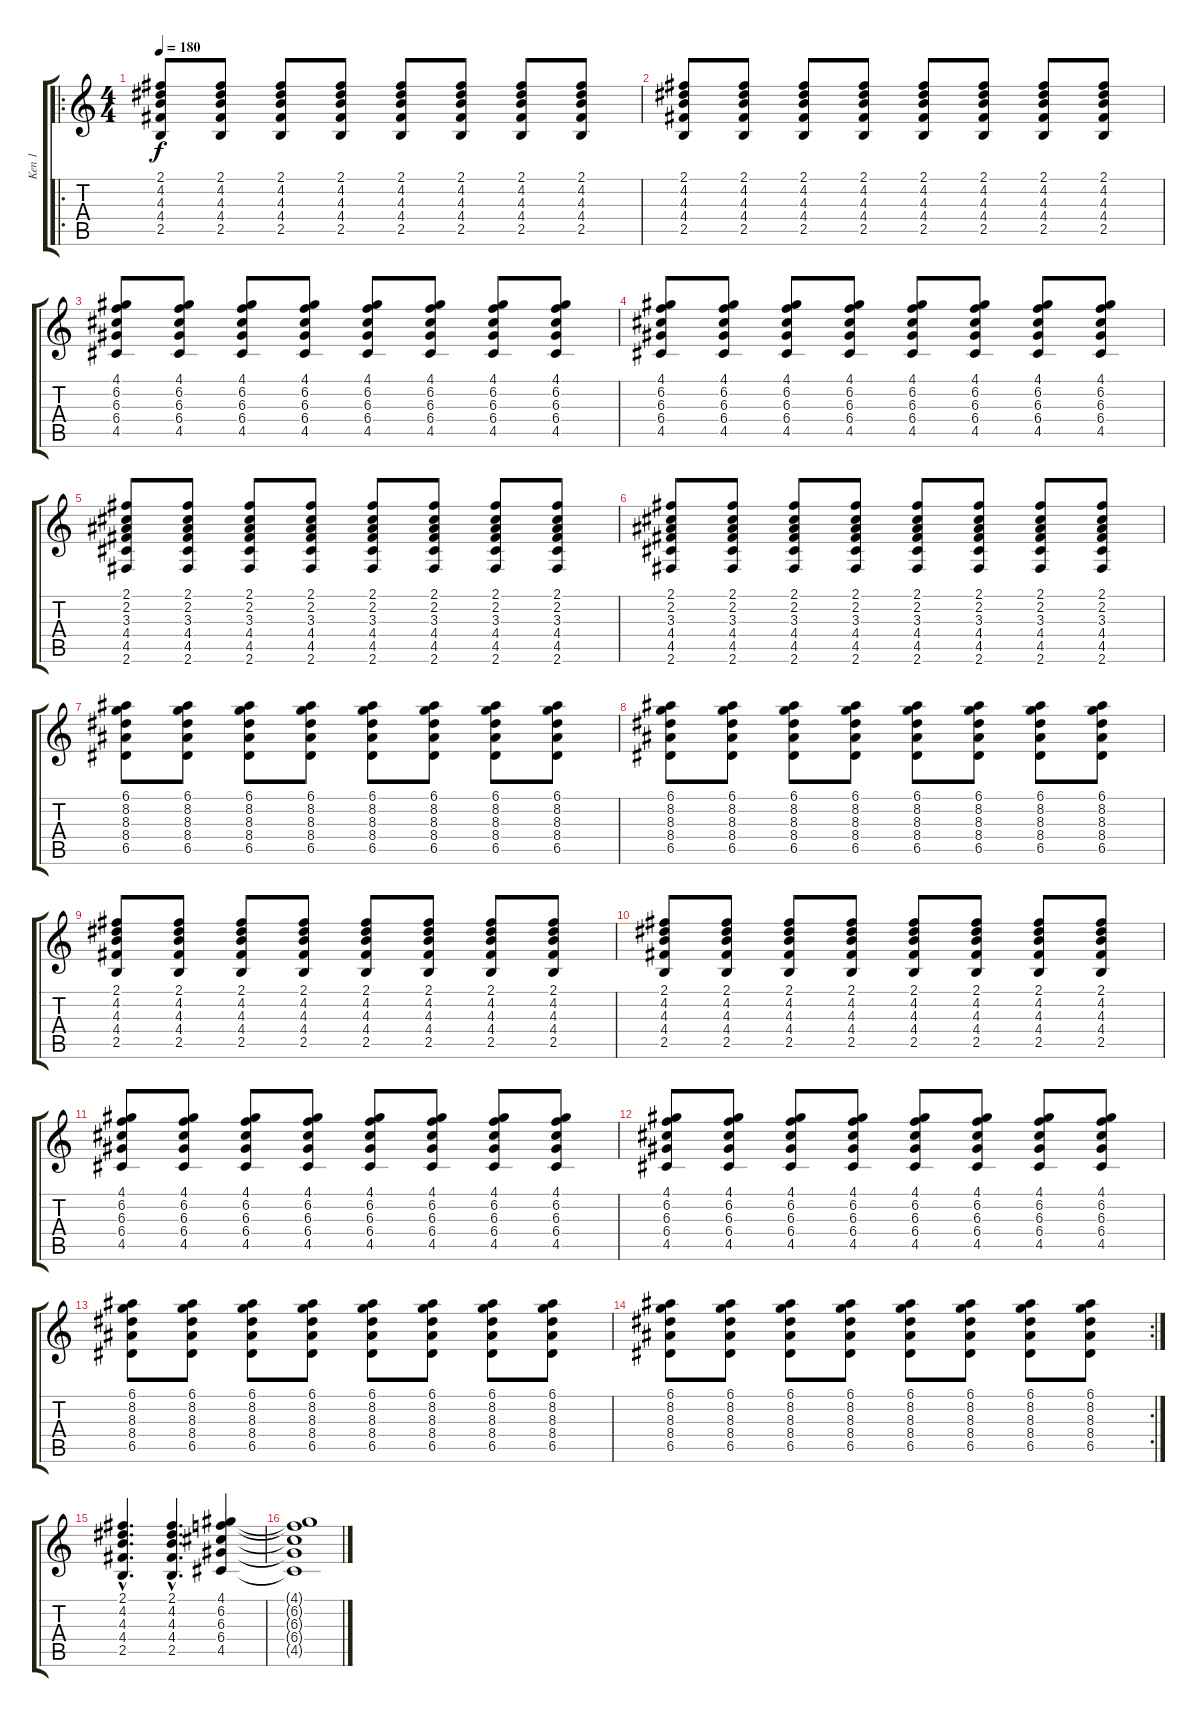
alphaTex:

\track ("Ken 1" "Ken 1") {instrument distortionguitar}
\staff {score tabs}
\tuning (E4 B3 G3 D3 A2 E2) {hide}
\ro
\ts (4 4)
\tempo 180
\clef g2
\ks c
(2.1 4.2 4.3 4.4 2.5).8{dy f} (2.1 4.2 4.3 4.4 2.5).8 (2.1 4.2 4.3 4.4 2.5).8 (2.1 4.2 4.3 4.4 2.5).8 (2.1 4.2 4.3 4.4 2.5).8 (2.1 4.2 4.3 4.4 2.5).8 (2.1 4.2 4.3 4.4 2.5).8 (2.1 4.2 4.3 4.4 2.5).8 |
(2.1 4.2 4.3 4.4 2.5).8 (2.1 4.2 4.3 4.4 2.5).8 (2.1 4.2 4.3 4.4 2.5).8 (2.1 4.2 4.3 4.4 2.5).8 (2.1 4.2 4.3 4.4 2.5).8 (2.1 4.2 4.3 4.4 2.5).8 (2.1 4.2 4.3 4.4 2.5).8 (2.1 4.2 4.3 4.4 2.5).8 |
(4.1 6.2 6.3 6.4 4.5).8 (4.1 6.2 6.3 6.4 4.5).8 (4.1 6.2 6.3 6.4 4.5).8 (4.1 6.2 6.3 6.4 4.5).8 (4.1 6.2 6.3 6.4 4.5).8 (4.1 6.2 6.3 6.4 4.5).8 (4.1 6.2 6.3 6.4 4.5).8 (4.1 6.2 6.3 6.4 4.5).8 |
(4.1 6.2 6.3 6.4 4.5).8 (4.1 6.2 6.3 6.4 4.5).8 (4.1 6.2 6.3 6.4 4.5).8 (4.1 6.2 6.3 6.4 4.5).8 (4.1 6.2 6.3 6.4 4.5).8 (4.1 6.2 6.3 6.4 4.5).8 (4.1 6.2 6.3 6.4 4.5).8 (4.1 6.2 6.3 6.4 4.5).8 |
(2.1 2.2 3.3 4.4 4.5 2.6).8 (2.1 2.2 3.3 4.4 4.5 2.6).8 (2.1 2.2 3.3 4.4 4.5 2.6).8 (2.1 2.2 3.3 4.4 4.5 2.6).8 (2.1 2.2 3.3 4.4 4.5 2.6).8 (2.1 2.2 3.3 4.4 4.5 2.6).8 (2.1 2.2 3.3 4.4 4.5 2.6).8 (2.1 2.2 3.3 4.4 4.5 2.6).8 |
(2.1 2.2 3.3 4.4 4.5 2.6).8 (2.1 2.2 3.3 4.4 4.5 2.6).8 (2.1 2.2 3.3 4.4 4.5 2.6).8 (2.1 2.2 3.3 4.4 4.5 2.6).8 (2.1 2.2 3.3 4.4 4.5 2.6).8 (2.1 2.2 3.3 4.4 4.5 2.6).8 (2.1 2.2 3.3 4.4 4.5 2.6).8 (2.1 2.2 3.3 4.4 4.5 2.6).8 |
(6.1 8.2 8.3 8.4 6.5).8 (6.1 8.2 8.3 8.4 6.5).8 (6.1 8.2 8.3 8.4 6.5).8 (6.1 8.2 8.3 8.4 6.5).8 (6.1 8.2 8.3 8.4 6.5).8 (6.1 8.2 8.3 8.4 6.5).8 (6.1 8.2 8.3 8.4 6.5).8 (6.1 8.2 8.3 8.4 6.5).8 |
(6.1 8.2 8.3 8.4 6.5).8 (6.1 8.2 8.3 8.4 6.5).8 (6.1 8.2 8.3 8.4 6.5).8 (6.1 8.2 8.3 8.4 6.5).8 (6.1 8.2 8.3 8.4 6.5).8 (6.1 8.2 8.3 8.4 6.5).8 (6.1 8.2 8.3 8.4 6.5).8 (6.1 8.2 8.3 8.4 6.5).8 |
(2.1 4.2 4.3 4.4 2.5).8 (2.1 4.2 4.3 4.4 2.5).8 (2.1 4.2 4.3 4.4 2.5).8 (2.1 4.2 4.3 4.4 2.5).8 (2.1 4.2 4.3 4.4 2.5).8 (2.1 4.2 4.3 4.4 2.5).8 (2.1 4.2 4.3 4.4 2.5).8 (2.1 4.2 4.3 4.4 2.5).8 |
(2.1 4.2 4.3 4.4 2.5).8 (2.1 4.2 4.3 4.4 2.5).8 (2.1 4.2 4.3 4.4 2.5).8 (2.1 4.2 4.3 4.4 2.5).8 (2.1 4.2 4.3 4.4 2.5).8 (2.1 4.2 4.3 4.4 2.5).8 (2.1 4.2 4.3 4.4 2.5).8 (2.1 4.2 4.3 4.4 2.5).8 |
(4.1 6.2 6.3 6.4 4.5).8 (4.1 6.2 6.3 6.4 4.5).8 (4.1 6.2 6.3 6.4 4.5).8 (4.1 6.2 6.3 6.4 4.5).8 (4.1 6.2 6.3 6.4 4.5).8 (4.1 6.2 6.3 6.4 4.5).8 (4.1 6.2 6.3 6.4 4.5).8 (4.1 6.2 6.3 6.4 4.5).8 |
(4.1 6.2 6.3 6.4 4.5).8 (4.1 6.2 6.3 6.4 4.5).8 (4.1 6.2 6.3 6.4 4.5).8 (4.1 6.2 6.3 6.4 4.5).8 (4.1 6.2 6.3 6.4 4.5).8 (4.1 6.2 6.3 6.4 4.5).8 (4.1 6.2 6.3 6.4 4.5).8 (4.1 6.2 6.3 6.4 4.5).8 |
(6.1 8.2 8.3 8.4 6.5).8 (6.1 8.2 8.3 8.4 6.5).8 (6.1 8.2 8.3 8.4 6.5).8 (6.1 8.2 8.3 8.4 6.5).8 (6.1 8.2 8.3 8.4 6.5).8 (6.1 8.2 8.3 8.4 6.5).8 (6.1 8.2 8.3 8.4 6.5).8 (6.1 8.2 8.3 8.4 6.5).8 |
\rc 2
(6.1 8.2 8.3 8.4 6.5).8 (6.1 8.2 8.3 8.4 6.5).8 (6.1 8.2 8.3 8.4 6.5).8 (6.1 8.2 8.3 8.4 6.5).8 (6.1 8.2 8.3 8.4 6.5).8 (6.1 8.2 8.3 8.4 6.5).8 (6.1 8.2 8.3 8.4 6.5).8 (6.1 8.2 8.3 8.4 6.5).8 |
(2.1{hac} 4.2{hac} 4.3{hac} 4.4{hac} 2.5{hac}).4{d} (2.1{hac} 4.2{hac} 4.3{hac} 4.4{hac} 2.5{hac}).4{d} (4.1 6.2 6.3 6.4 4.5).4 |
(4.1{t} 6.2{t} 6.3{t} 6.4{t} 4.5{t}).1
